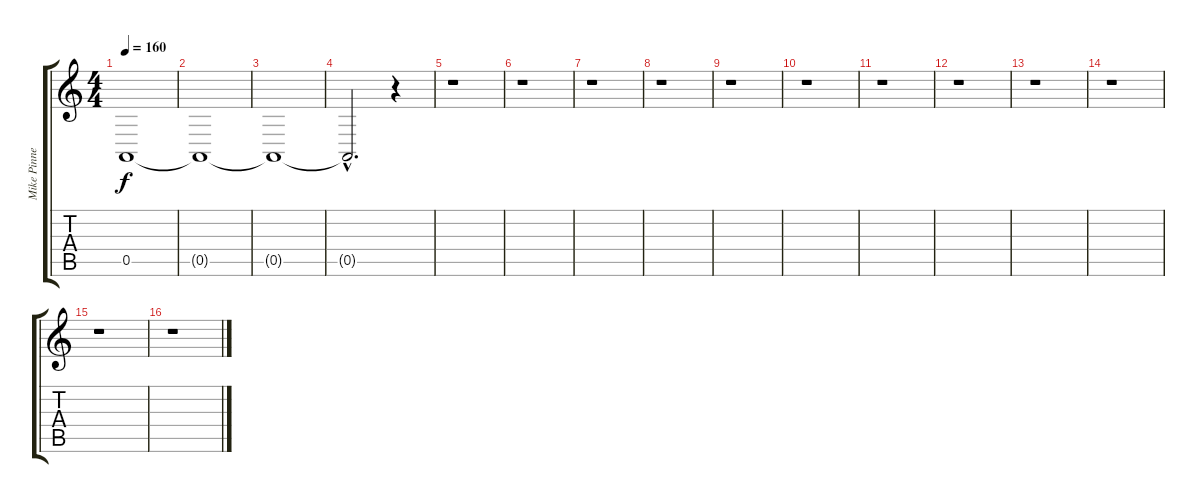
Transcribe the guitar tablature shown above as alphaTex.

\track ("Mike Pinnella (Strings)" "Mike Pinne") {instrument synthstrings1}
\staff {score tabs}
\tuning (E4 B3 G3 D3 A2 D2) {hide}
\ts (4 4)
\tempo 160
\clef g2
\ks c
0.5{t}.1{dy f} |
0.5{t}.1 |
0.5{t}.1 |
0.5{hac t}.2{d} r.4 |
r.1 |
r.1 |
r.1 |
r.1 |
r.1 |
r.1 |
r.1 |
r.1 |
r.1 |
r.1 |
r.1 |
r.1
